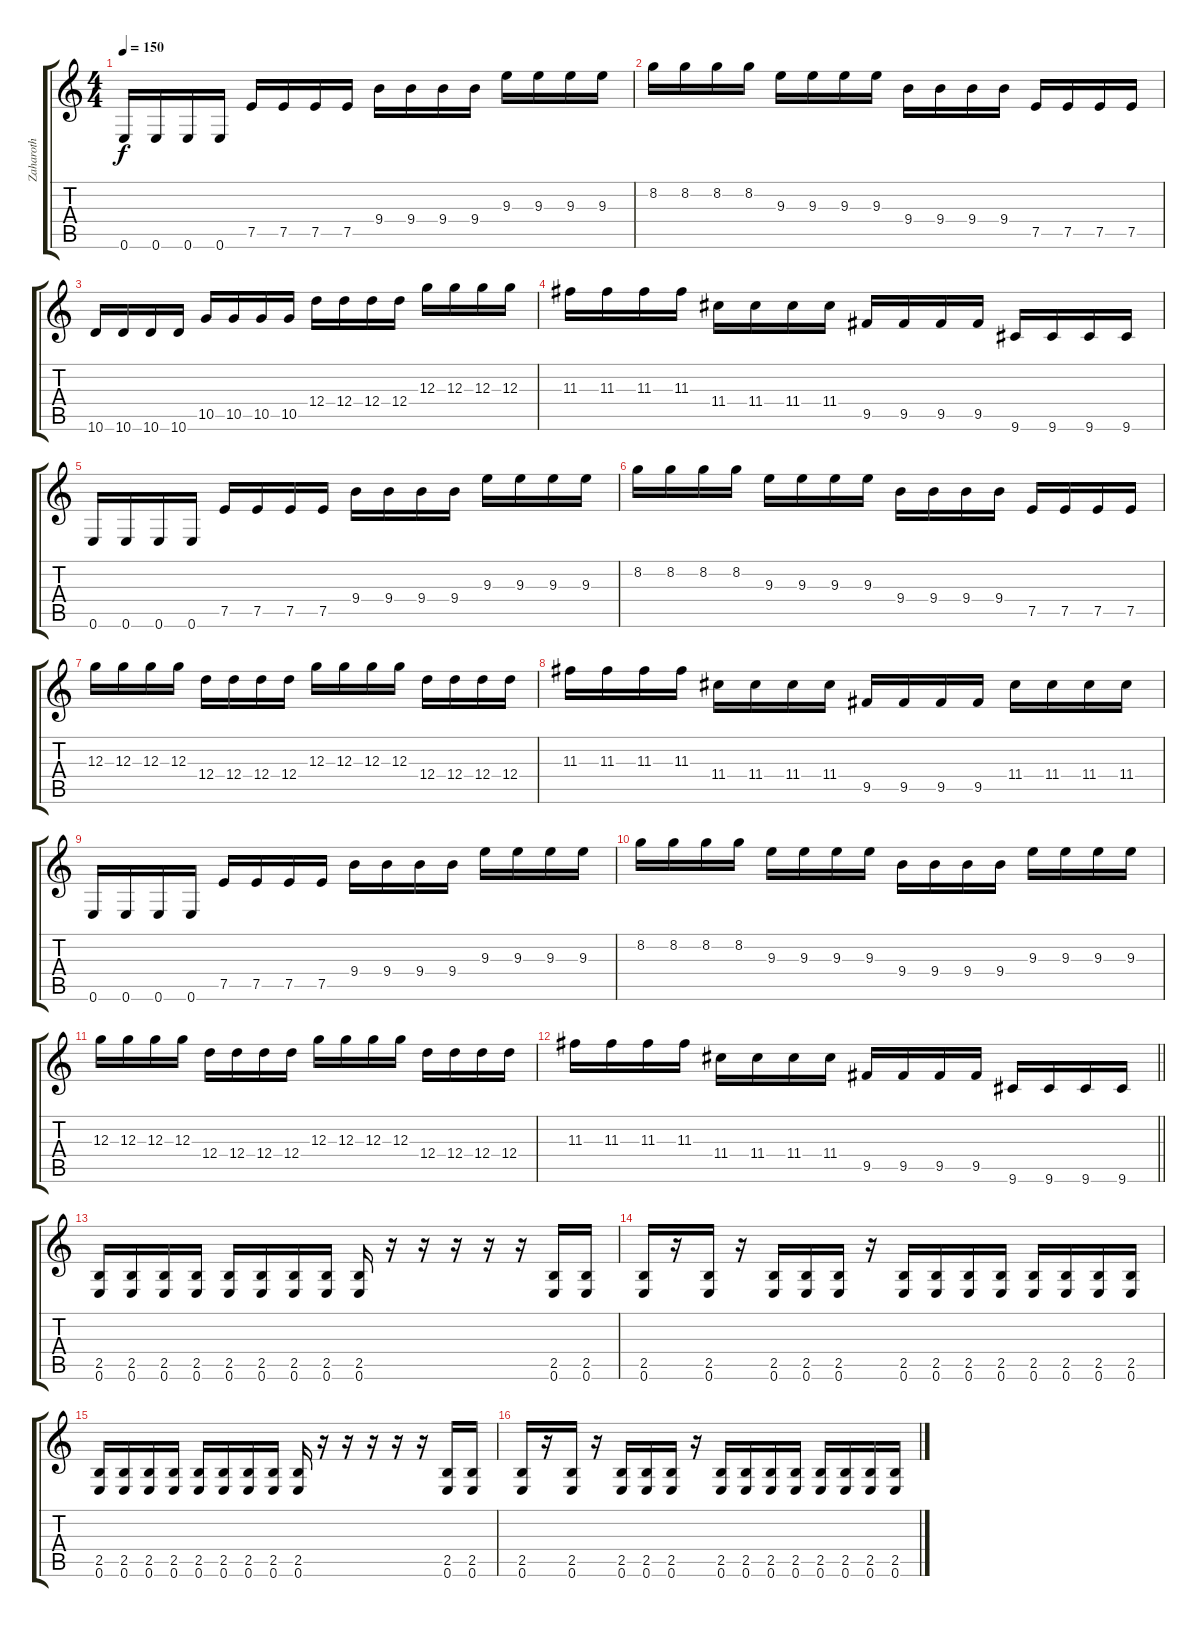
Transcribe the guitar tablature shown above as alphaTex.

\track ("Zaharoth" "Zaharoth") {instrument distortionguitar}
\staff {score tabs}
\tuning (E4 B3 G3 D3 A2 E2) {hide}
\ts (4 4)
\tempo 150
\clef g2
\ks c
0.6.16{dy f} 0.6.16 0.6.16 0.6.16 7.5.16 7.5.16 7.5.16 7.5.16 9.4.16 9.4.16 9.4.16 9.4.16 9.3.16 9.3.16 9.3.16 9.3.16 |
8.2.16 8.2.16 8.2.16 8.2.16 9.3.16 9.3.16 9.3.16 9.3.16 9.4.16 9.4.16 9.4.16 9.4.16 7.5.16 7.5.16 7.5.16 7.5.16 |
10.6.16 10.6.16 10.6.16 10.6.16 10.5.16 10.5.16 10.5.16 10.5.16 12.4.16 12.4.16 12.4.16 12.4.16 12.3.16 12.3.16 12.3.16 12.3.16 |
11.3.16 11.3.16 11.3.16 11.3.16 11.4.16 11.4.16 11.4.16 11.4.16 9.5.16 9.5.16 9.5.16 9.5.16 9.6.16 9.6.16 9.6.16 9.6.16 |
0.6.16 0.6.16 0.6.16 0.6.16 7.5.16 7.5.16 7.5.16 7.5.16 9.4.16 9.4.16 9.4.16 9.4.16 9.3.16 9.3.16 9.3.16 9.3.16 |
8.2.16 8.2.16 8.2.16 8.2.16 9.3.16 9.3.16 9.3.16 9.3.16 9.4.16 9.4.16 9.4.16 9.4.16 7.5.16 7.5.16 7.5.16 7.5.16 |
12.3.16 12.3.16 12.3.16 12.3.16 12.4.16 12.4.16 12.4.16 12.4.16 12.3.16 12.3.16 12.3.16 12.3.16 12.4.16 12.4.16 12.4.16 12.4.16 |
11.3.16 11.3.16 11.3.16 11.3.16 11.4.16 11.4.16 11.4.16 11.4.16 9.5.16 9.5.16 9.5.16 9.5.16 11.4.16 11.4.16 11.4.16 11.4.16 |
0.6.16 0.6.16 0.6.16 0.6.16 7.5.16 7.5.16 7.5.16 7.5.16 9.4.16 9.4.16 9.4.16 9.4.16 9.3.16 9.3.16 9.3.16 9.3.16 |
8.2.16 8.2.16 8.2.16 8.2.16 9.3.16 9.3.16 9.3.16 9.3.16 9.4.16 9.4.16 9.4.16 9.4.16 9.3.16 9.3.16 9.3.16 9.3.16 |
12.3.16 12.3.16 12.3.16 12.3.16 12.4.16 12.4.16 12.4.16 12.4.16 12.3.16 12.3.16 12.3.16 12.3.16 12.4.16 12.4.16 12.4.16 12.4.16 |
\barLineRight lightlight
11.3.16 11.3.16 11.3.16 11.3.16 11.4.16 11.4.16 11.4.16 11.4.16 9.5.16 9.5.16 9.5.16 9.5.16 9.6.16 9.6.16 9.6.16 9.6.16 |
(2.5 0.6).16 (2.5 0.6).16 (2.5 0.6).16 (2.5 0.6).16 (2.5 0.6).16 (2.5 0.6).16 (2.5 0.6).16 (2.5 0.6).16 (2.5 0.6).16 r.16 r.16 r.16 r.16 r.16 (2.5 0.6).16 (2.5 0.6).16 |
(2.5 0.6).16 r.16 (2.5 0.6).16 r.16 (2.5 0.6).16 (2.5 0.6).16 (2.5 0.6).16 r.16 (2.5 0.6).16 (2.5 0.6).16 (2.5 0.6).16 (2.5 0.6).16 (2.5 0.6).16 (2.5 0.6).16 (2.5 0.6).16 (2.5 0.6).16 |
(2.5 0.6).16 (2.5 0.6).16 (2.5 0.6).16 (2.5 0.6).16 (2.5 0.6).16 (2.5 0.6).16 (2.5 0.6).16 (2.5 0.6).16 (2.5 0.6).16 r.16 r.16 r.16 r.16 r.16 (2.5 0.6).16 (2.5 0.6).16 |
(2.5 0.6).16 r.16 (2.5 0.6).16 r.16 (2.5 0.6).16 (2.5 0.6).16 (2.5 0.6).16 r.16 (2.5 0.6).16 (2.5 0.6).16 (2.5 0.6).16 (2.5 0.6).16 (2.5 0.6).16 (2.5 0.6).16 (2.5 0.6).16 (2.5 0.6).16
